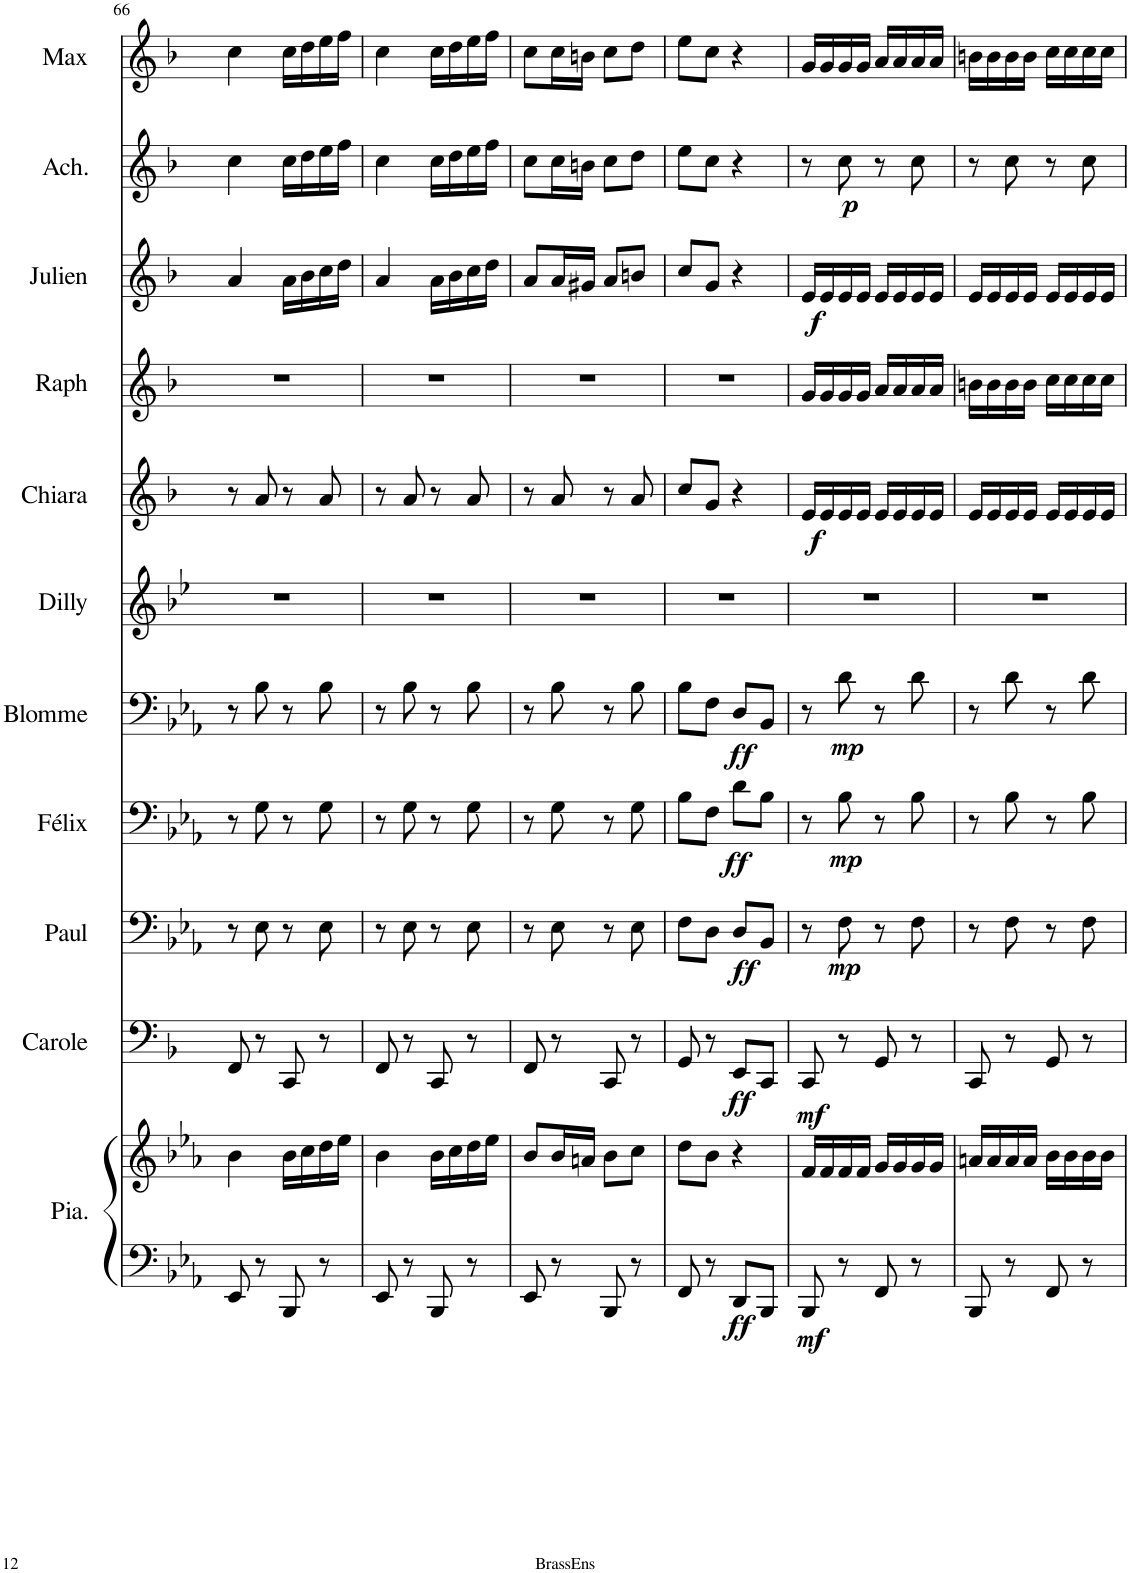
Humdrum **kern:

**kern	**kern	**dynam	**kern	**dynam	**kern	**dynam	**kern	**dynam	**kern	**dynam	**kern	**kern	**dynam	**kern	**kern	**dynam	**kern	**dynam	**kern
*part11	*part11	*part11	*part10	*part10	*part9	*part9	*part8	*part8	*part7	*part7	*part6	*part5	*part5	*part4	*part3	*part3	*part2	*part2	*part1
*staff12	*staff11	*staff11/12	*staff10	*staff10	*staff9	*staff9	*staff8	*staff8	*staff7	*staff7	*staff6	*staff5	*staff5	*staff4	*staff3	*staff3	*staff2	*staff2	*staff1
*I"Piano	*	*	*I"Carole	*	*I"Paul	*	*I"Félix	*	*I"Blomme	*	*I"Dilly	*I"Chiara	*	*I"Raphaël	*I"Frou-Frou	*	*I"Achille	*	*I"Maxime
*I'Pia.	*	*	*I'Carole	*	*I'Paul	*	*I'Félix	*	*I'Blomme	*	*I'Dilly	*I'Chiara	*	*I'Raph	*	*	*I'Ach.	*	*I'Max
!!LO:PB:g=z
*clefF4	*clefG2	*	*clefF4	*	*clefF4	*	*clefF4	*	*clefF4	*	*clefG2	*clefG2	*	*clefG2	*clefG2	*	*clefG2	*	*clefG2
*	*	*	*Trd1c2	*	*	*	*	*	*	*	*Trd4c7	*Trd1c2	*	*Trd1c2	*Trd1c2	*	*Trd1c2	*	*Trd1c2
*k[b-e-a-]	*k[b-e-a-]	*	*k[b-]	*	*k[b-e-a-]	*	*k[b-e-a-]	*	*k[b-e-a-]	*	*k[b-e-]	*k[b-]	*	*k[b-]	*k[b-]	*	*k[b-]	*	*k[b-]
*M2/4	*M2/4	*	*M2/4	*	*M2/4	*	*M2/4	*	*M2/4	*	*M2/4	*M2/4	*	*M2/4	*M2/4	*	*M2/4	*	*M2/4
=66	=66	=66	=66	=66	=66	=66	=66	=66	=66	=66	=66	=66	=66	=66	=66	=66	=66	=66	=66
8EE-/	4b-\	.	8FF/	.	8r	.	8r	.	8r	.	2r	8r	.	2r	4a/	.	4cc\	.	4cc\
8r	.	.	8r	.	8E-\	.	8G\	.	8B-\	.	.	8a/	.	.	.	.	.	.	.
8BBB-/	16b-\LL	.	8CC/	.	8r	.	8r	.	8r	.	.	8r	.	.	16a\LL	.	16cc\LL	.	16cc\LL
.	16cc\	.	.	.	.	.	.	.	.	.	.	.	.	.	16b-\	.	16dd\	.	16dd\
8r	16dd\	.	8r	.	8E-\	.	8G\	.	8B-\	.	.	8a/	.	.	16cc\	.	16ee\	.	16ee\
.	16ee-\JJ	.	.	.	.	.	.	.	.	.	.	.	.	.	16dd\JJ	.	16ff\JJ	.	16ff\JJ
=67	=67	=67	=67	=67	=67	=67	=67	=67	=67	=67	=67	=67	=67	=67	=67	=67	=67	=67	=67
8EE-/	4b-\	.	8FF/	.	8r	.	8r	.	8r	.	2r	8r	.	2r	4a/	.	4cc\	.	4cc\
8r	.	.	8r	.	8E-\	.	8G\	.	8B-\	.	.	8a/	.	.	.	.	.	.	.
8BBB-/	16b-\LL	.	8CC/	.	8r	.	8r	.	8r	.	.	8r	.	.	16a\LL	.	16cc\LL	.	16cc\LL
.	16cc\	.	.	.	.	.	.	.	.	.	.	.	.	.	16b-\	.	16dd\	.	16dd\
8r	16dd\	.	8r	.	8E-\	.	8G\	.	8B-\	.	.	8a/	.	.	16cc\	.	16ee\	.	16ee\
.	16ee-\JJ	.	.	.	.	.	.	.	.	.	.	.	.	.	16dd\JJ	.	16ff\JJ	.	16ff\JJ
=68	=68	=68	=68	=68	=68	=68	=68	=68	=68	=68	=68	=68	=68	=68	=68	=68	=68	=68	=68
8EE-/	8b-/L	.	8FF/	.	8r	.	8r	.	8r	.	2r	8r	.	2r	8a/L	.	8cc\L	.	8cc\L
8r	16b-/L	.	8r	.	8E-\	.	8G\	.	8B-\	.	.	8a/	.	.	16a/L	.	16cc\L	.	16cc\L
.	16an/JJ	.	.	.	.	.	.	.	.	.	.	.	.	.	16g#X/JJ	.	16bn\JJ	.	16bn\JJ
8BBB-/	8b-\L	.	8CC/	.	8r	.	8r	.	8r	.	.	8r	.	.	8a/L	.	8cc\L	.	8cc\L
8r	8cc\J	.	8r	.	8E-\	.	8G\	.	8B-\	.	.	8a/	.	.	8bn/J	.	8dd\J	.	8dd\J
=69	=69	=69	=69	=69	=69	=69	=69	=69	=69	=69	=69	=69	=69	=69	=69	=69	=69	=69	=69
8FF/	8dd\L	.	8GG/	.	8F\L	.	8B-\L	.	8B-\L	.	2r	8cc/L	.	2r	8cc/L	.	8ee\L	.	8ee\L
8r	8b-\J	.	8r	.	8D\J	.	8F\J	.	8F\J	.	.	8g/J	.	.	8g/J	.	8cc\J	.	8cc\J
!	!	!LO:DY:b=2	!	!LO:DY:b	!	!LO:DY:b	!	!LO:DY:b	!	!LO:DY:b	!	!	!	!	!	!	!	!	!
8DD/L	4r	ff	8EE/L	ff	8D/L	ff	8d\L	ff	8D/L	ff	.	4r	.	.	4r	.	4r	.	4r
8BBB-/J	.	.	8CC/J	.	8BB-/J	.	8B-\J	.	8BB-/J	.	.	.	.	.	.	.	.	.	.
=70	=70	=70	=70	=70	=70	=70	=70	=70	=70	=70	=70	=70	=70	=70	=70	=70	=70	=70	=70
!	!	!LO:DY:b=2	!	!LO:DY:b	!	!	!	!	!	!	!	!	!LO:DY:b	!	!	!LO:DY:b	!	!	!
8BBB-/	16f/LL	mf	8CC/	mf	8r	.	8r	.	8r	.	2r	16e/LL	f	16g/LL	16e/LL	f	8r	.	16g/LL
.	16f/	.	.	.	.	.	.	.	.	.	.	16e/	.	16g/	16e/	.	.	.	16g/
!	!	!	!	!	!	!LO:DY:b	!	!LO:DY:b	!	!LO:DY:b	!	!	!	!	!	!	!	!LO:DY:b	!
8r	16f/	.	8r	.	8F\	mp	8B-\	mp	8d\	mp	.	16e/	.	16g/	16e/	.	8cc\	p	16g/
.	16f/JJ	.	.	.	.	.	.	.	.	.	.	16e/JJ	.	16g/JJ	16e/JJ	.	.	.	16g/JJ
8FF/	16g/LL	.	8GG/	.	8r	.	8r	.	8r	.	.	16e/LL	.	16a/LL	16e/LL	.	8r	.	16a/LL
.	16g/	.	.	.	.	.	.	.	.	.	.	16e/	.	16a/	16e/	.	.	.	16a/
8r	16g/	.	8r	.	8F\	.	8B-\	.	8d\	.	.	16e/	.	16a/	16e/	.	8cc\	.	16a/
.	16g/JJ	.	.	.	.	.	.	.	.	.	.	16e/JJ	.	16a/JJ	16e/JJ	.	.	.	16a/JJ
=71	=71	=71	=71	=71	=71	=71	=71	=71	=71	=71	=71	=71	=71	=71	=71	=71	=71	=71	=71
8BBB-/	16an/LL	.	8CC/	.	8r	.	8r	.	8r	.	2r	16e/LL	.	16bn\LL	16e/LL	.	8r	.	16bn\LL
.	16a/	.	.	.	.	.	.	.	.	.	.	16e/	.	16b\	16e/	.	.	.	16b\
8r	16a/	.	8r	.	8F\	.	8B-\	.	8d\	.	.	16e/	.	16b\	16e/	.	8cc\	.	16b\
.	16a/JJ	.	.	.	.	.	.	.	.	.	.	16e/JJ	.	16b\JJ	16e/JJ	.	.	.	16b\JJ
8FF/	16b-\LL	.	8GG/	.	8r	.	8r	.	8r	.	.	16e/LL	.	16cc\LL	16e/LL	.	8r	.	16cc\LL
.	16b-\	.	.	.	.	.	.	.	.	.	.	16e/	.	16cc\	16e/	.	.	.	16cc\
8r	16b-\	.	8r	.	8F\	.	8B-\	.	8d\	.	.	16e/	.	16cc\	16e/	.	8cc\	.	16cc\
.	16b-\JJ	.	.	.	.	.	.	.	.	.	.	16e/JJ	.	16cc\JJ	16e/JJ	.	.	.	16cc\JJ
=	=	=	=	=	=	=	=	=	=	=	=	=	=	=	=	=	=	=	=
*-	*-	*-	*-	*-	*-	*-	*-	*-	*-	*-	*-	*-	*-	*-	*-	*-	*-	*-	*-
